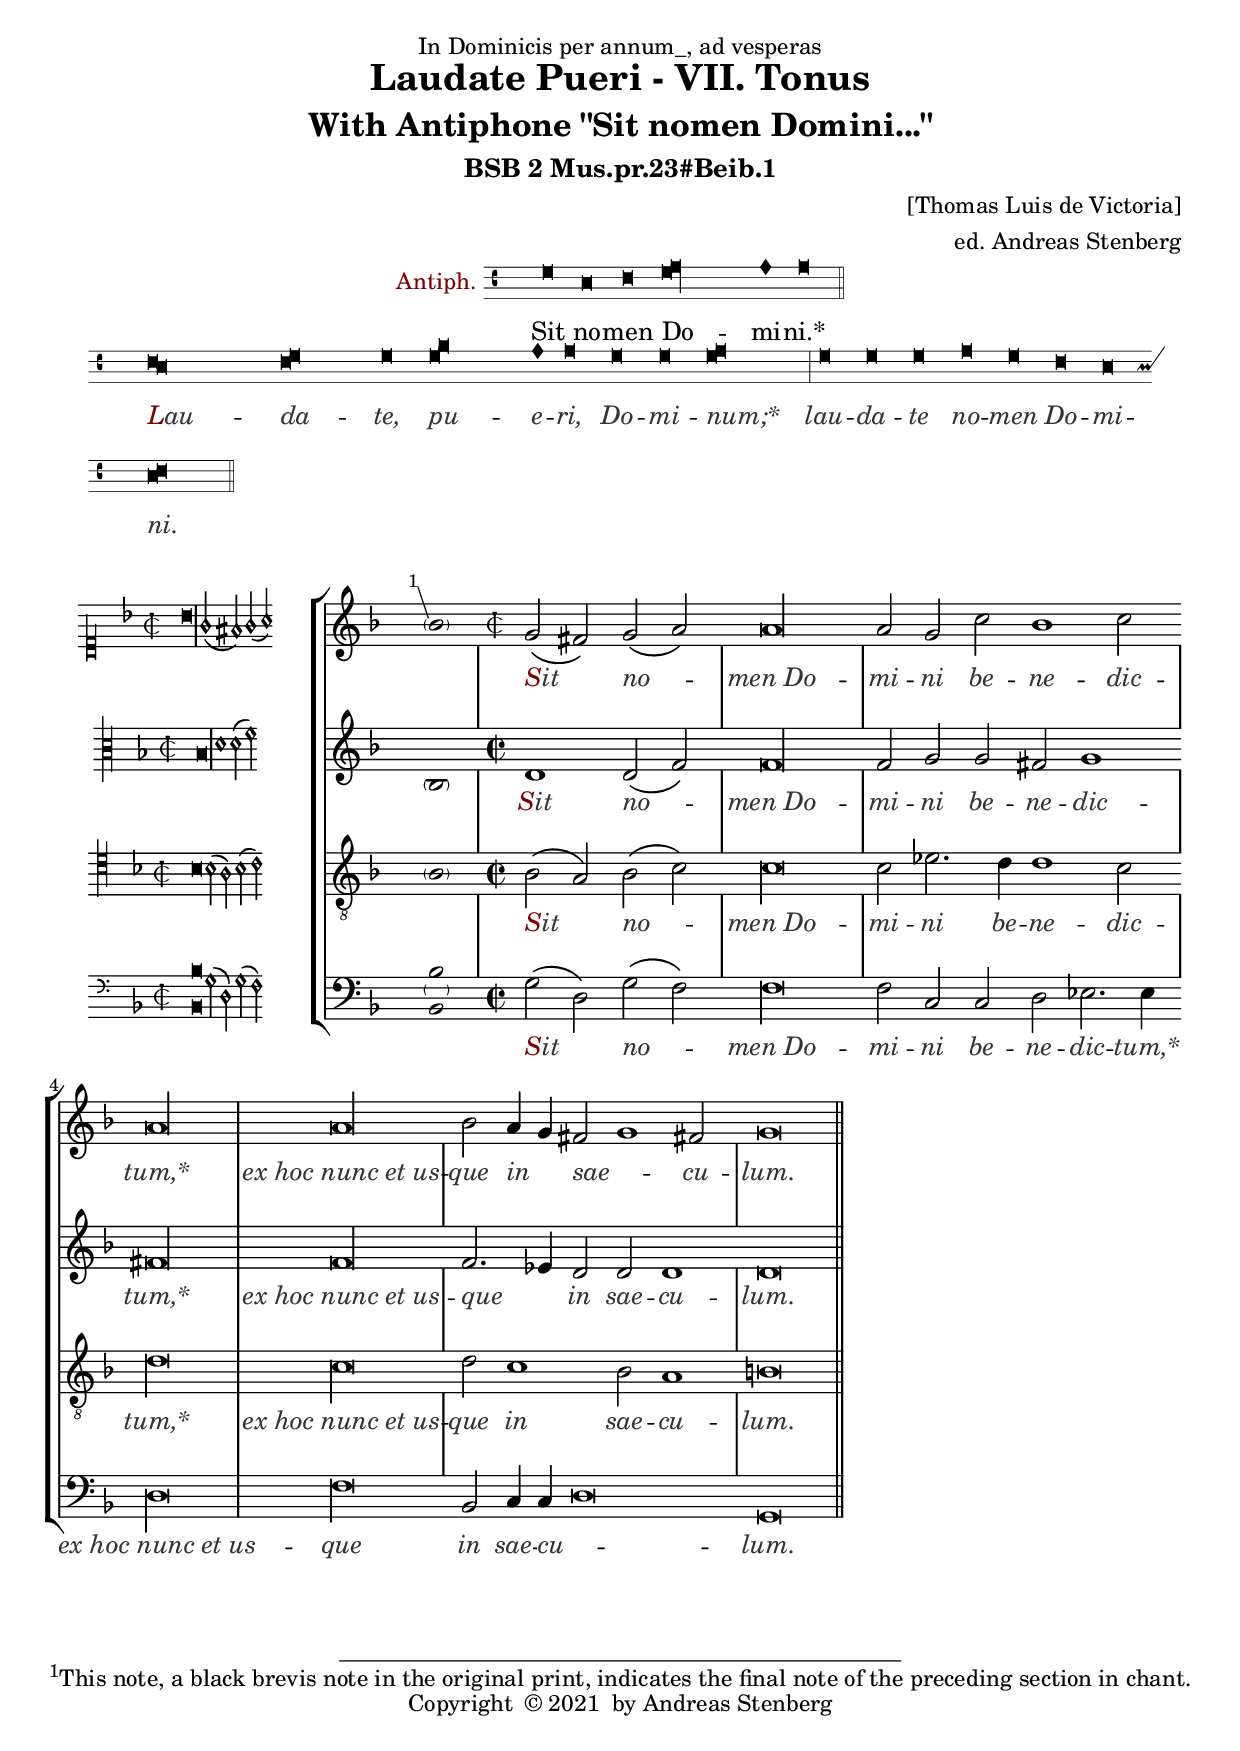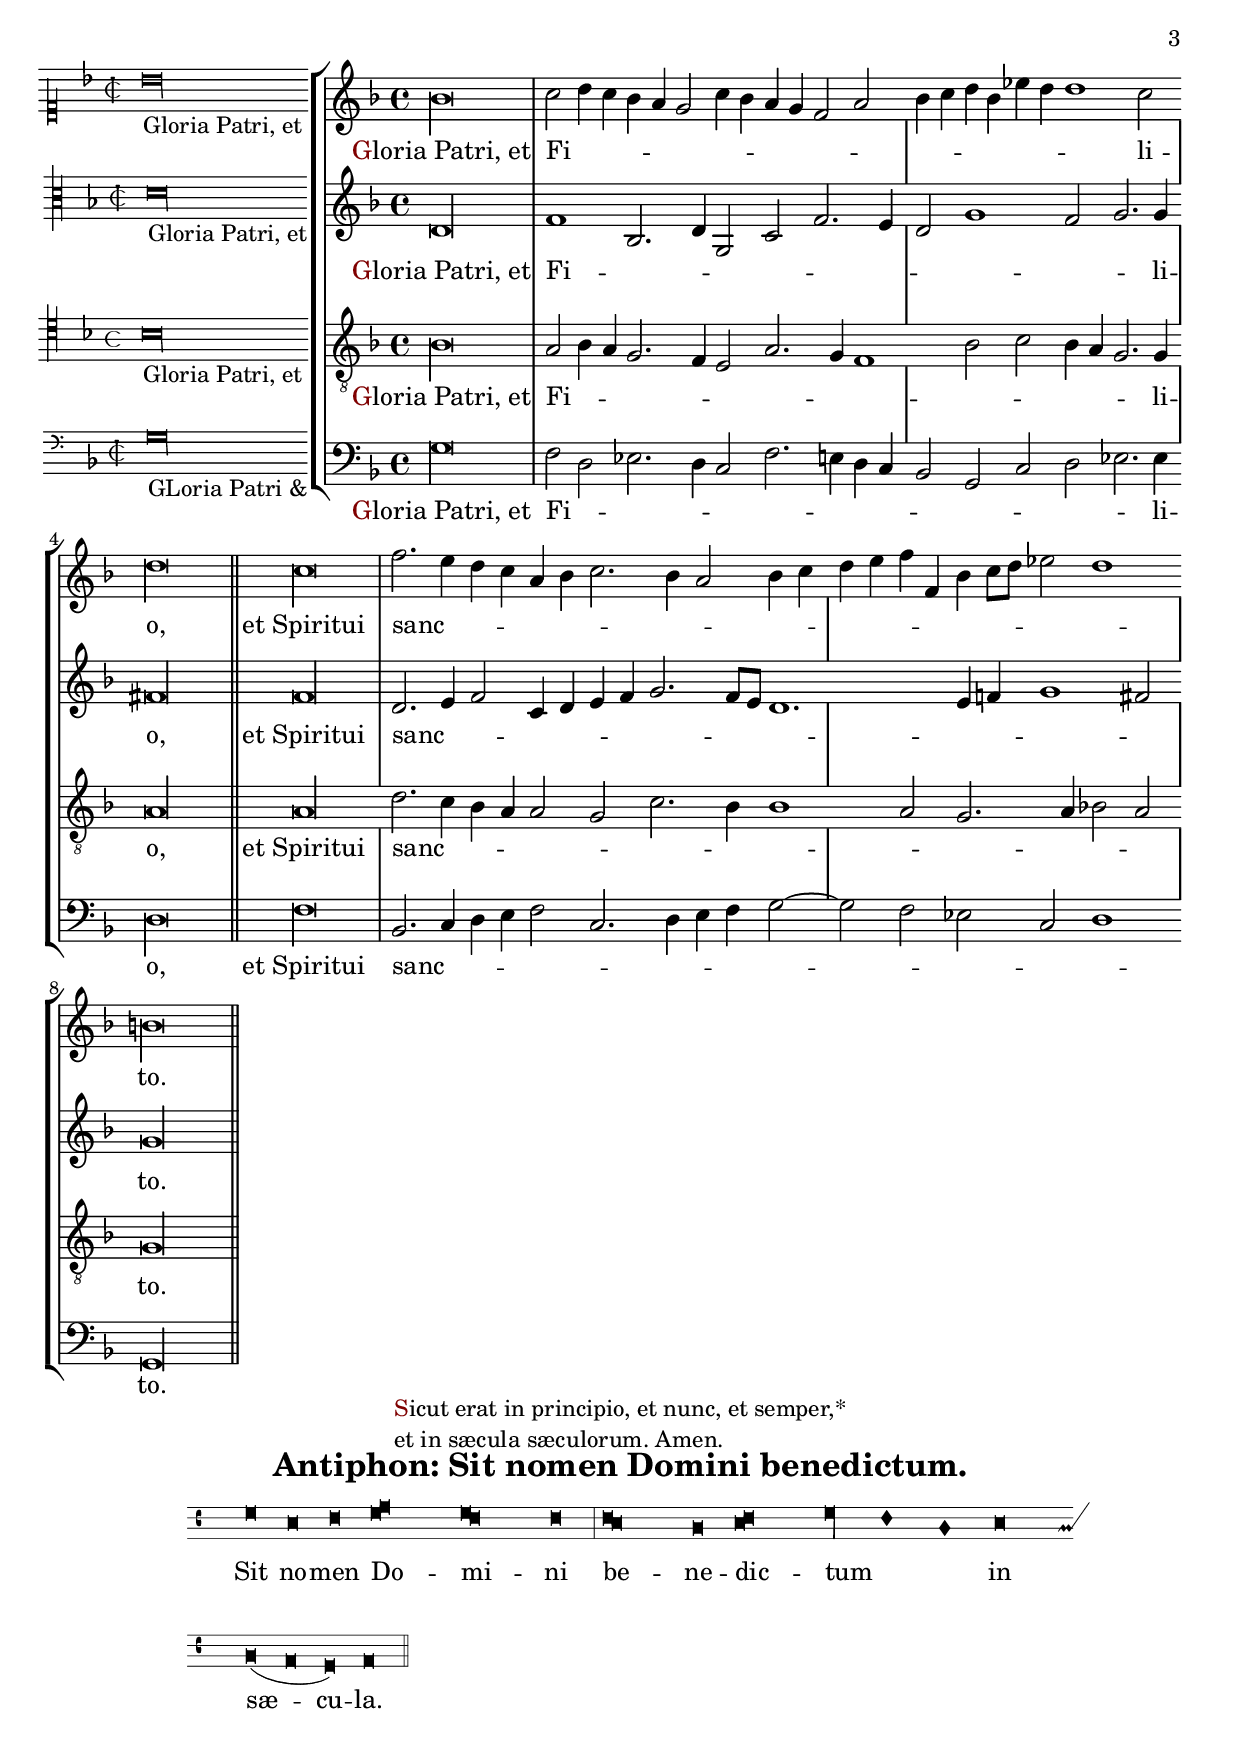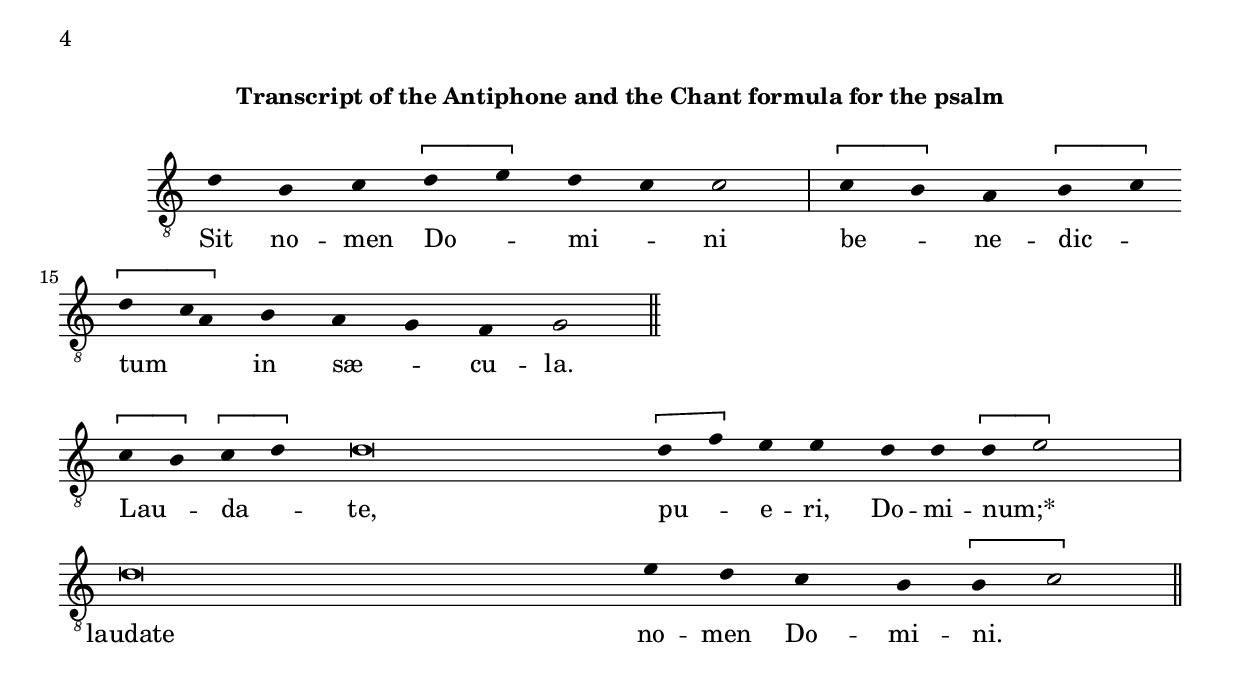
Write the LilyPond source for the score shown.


%%%%%%%%%%%%%%%%%%%%%%%%%%%%%%%%%%%%%%%%%%%%%%%%%%%%%%%%%%%%%%%%%%%
% This is a template based on the usual four part choir templater %
% where the voices have common lyrics at the the start but split  %
% to separate lyrics after a while.				  %
% This template is modyfied by AS from the one in the lilypond    %
% documentation.						  %
% This template is to be used for instance for fairly simple      %
% settings where the stanzas are set homophonicaly but twhere the %
% Chorus contains polyphony that require separate underlay for    %
% the different voices.						  %
%%%%%%%%%%%%%%%%%%%%%%%%%%%%%%%%%%%%%%%%%%%%%%%%%%%%%%%%%%%%%%%%%%%
\version "2.18.0"
\include "deutsch.ly"
ficta = \once \set suggestAccidentals =##t
\layout {
  \context {
    \Lyrics
    \name AltLyrics
    \alias Lyrics
    \override StanzaNumber.font-series = #'medium
    \override LyricText.font-shape = #'italic
    \override LyricText.color = #(x11-color 'grey20)
  }
  \context {
    \StaffGroup
    \accepts AltLyrics
  }
}

\header {
  dedication = "In Dominicis per annum_, ad vesperas"
  title = \markup {
    \center-column {
      "Laudate Pueri - VII. Tonus"
      \fontsize #-1
            "With Antiphone \"Sit nomen Domini...\""
            \vspace #0.5
    }
  }
  subtitle = "BSB 2 Mus.pr.23#Beib.1"
  composer = "[Thomas Luis de Victoria]"
  arranger = "ed. Andreas Stenberg"
  poet = ""
  meter =""
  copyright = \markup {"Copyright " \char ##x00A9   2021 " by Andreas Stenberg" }
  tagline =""
}
%}
\markup {
  \column {
    \fill-line {

      \score {
        <<
          \new MensuralVoice = "discantus" \relative {
            \hide Score.BarNumber {
              \set Staff.instrumentName =\markup { \with-color #darkred "Antiph." }
              \override Staff.StaffSymbol.line-count = #4
              \clef "vaticana-do2"
              \override Staff.TimeSignature.stencil =##f
              \override NoteHead.style =#'blackpetrucci
              d'\breve*1/4
              h\breve*1/4
              c\breve*1/4
              \[d\breve*1/4\melisma e\longa*1/4\melismaEnd\]
              e1*1/4 e\breve*1/4
              \override Staff.BarLine.transparent =##f
              \bar "||"
            }
          }
          \new Lyrics \lyricsto "discantus" {
            Sit no -- men Do -- mi -- ni.*
          }
        >>
        \layout {
          line-width = #130
        }
      }

    }
    \fill-line {

      \score {
        <<
          \new MensuralVoice = "discantus" \relative {
            \hide Score.BarNumber {
              %        \set Staff.instrumentName ="Antiph."
              \override Staff.StaffSymbol.line-count = #4
              \clef "vaticana-do2"
              \override Staff.TimeSignature.stencil =##f
              \override NoteHead.style =#'blackpetrucci
              \[c'\longa*1/4\melisma h\longa*1/4\melismaEnd \]
              \[c\breve*1/4\melisma d\breve*1/4\melismaEnd\]
              d\breve*1/4
              \[d\breve*1/4\melisma f\breve*1/4\melismaEnd\]
              e1*1/4 e\breve*1/4 d\breve*1/4 d\breve*1/4
              \[d\breve*1/4\melisma e\breve*1/4\melismaEnd\]
              \once \override Staff.BarLine.transparent =##f
              \bar "|"
              \repeat unfold 3 d\breve*1/4
              e\breve*1/4 d\breve*1/4 c\breve*1/4 h\breve*1/4
              \[h\breve*1/4\melisma c\breve*1/4\melismaEnd\]
              \once \override Staff.BarLine.transparent =##f
              \bar "||"
            }
          }
          \new AltLyrics \lyricsto "discantus" {
\markup { \concat { \with-color #darkred "L" au }} -- da -- te, pu -- e -- ri, Do -- mi -- num;*
lau -- da -- te no -- men Do -- mi -- ni.
          }
        >>
        \layout {
          indent = #0.0
          line-width = #180
        }
      }
    }
    \vspace #1.5
  }
}

global = {
  \key f \major
}

sopChantFinal = \relative c'' {
  \partial 2
  \once \hide Stem
  \once \hide Staff.TimeSignature
  \footnote #'(-1 . 3) "This note, a black brevis note in the original print, indicates the final note of the preceding section in chant." \parenthesize  b2
}

sopMusic = \relative c'' {

  \set Score.tempoHideNote = ##t
  \tempo 2 = 86
  \override Staff.TimeSignature.style = #'mensural
  \time 2/2
  %\set Timing.measureLength = #(ly:make-moment 1/2)
  \override Staff.BarLine.transparent = ##t

  \set Timing.measureLength = #(ly:make-moment 4/2)
  g2(\( fis2)\) g2(\( a2)\)
  \set Timing.measureLength = #(ly:make-moment 8/2)
  a\longa
  \set Timing.measureLength = #(ly:make-moment 6/2)
  a2 g2 c2 b1 c2
  \set Timing.measureLength = #(ly:make-moment 8/2)
  a\longa
  \once \revert Staff.BarLine.transparent
  \set Timing.measureLength = #(ly:make-moment 8/2)
  a\longa
  \set Timing.measureLength = #(ly:make-moment 6/2)
  b2 a4 g4
  fis2 g1 fis!2
  g\breve
  \revert Staff.BarLine.transparent
  \bar "||"
}
sopWords = \lyricmode {
  _ \markup { \concat { \with-color #darkred "S" it }} no -- "men Do" -- mi -- ni be -- ne -- dic -- tum,*
  "ex hoc nunc et us" -- que in _ sae -- _ cu -- lum.
}
altoChantFinal = \relative c' {
  \once \hide Staff.TimeSignature
  \once \hide Stem
  \parenthesize b2
}
altoMusic = \relative c' {
  \override Staff.BarLine.transparent = ##t
  d1 d2(\( f2)\)
  f\longa
  f2 g2 g2 fis2
  g1 fis\longa
  \once \revert Staff.BarLine.transparent
  \bar "|"
  f\longa
  f2. es4 d2 d2 d1
  d\breve
  \revert Staff.BarLine.transparent
}
altoWords = \lyricmode {
  _ \markup { \concat { \with-color #darkred "S" it }} no -- "men Do" -- mi -- ni be -- ne -- dic -- tum,*
  "ex hoc nunc et us" -- que _ in sae -- cu -- lum.
}
tenorChantFinal = \relative c' {
  \clef "G_8"
  \once \hide Staff.TimeSignature
  \once \hide Stem
  \parenthesize b2
}
tenorMusic = \relative c' {
  \clef "G_8"
  \override Staff.BarLine.transparent = ##t
  b2(\( a2)\) b2(\( c)\)
  c\longa
  c2 es2. d4 d1 c2 d\longa
  \once \revert Staff.BarLine.transparent
  c\longa
  d2 c1 b2 a1
  h\breve
  \revert Staff.BarLine.transparent
}
tenorWords = \lyricmode {
  _ \markup { \concat { \with-color #darkred "S" it }} no -- "men Do" -- mi -- ni be -- ne -- dic -- tum,*
  "ex hoc nunc et us" -- que in sae -- cu -- lum.
}
bassChantFinal = \relative c {
  \once \hide Staff.TimeSignature
  \once \hide Stem
  \parenthesize <b' b,>2
}
bassMusic = \relative c {
  \override Staff.BarLine.transparent = ##t
  g'2(\( d2)\) g2(\( f2)\)
  f\longa
  f2 c2 c2 d2
  es2. es4 d\longa
  \once \revert Staff.BarLine.transparent
  f\longa b,2 c4 c4 d\breve
  g,\breve
  \revert Staff.BarLine.transparent
}
bassWords = \lyricmode {
  _ \markup { \concat { \with-color #darkred "S" it }} no -- "men Do" -- mi -- ni be -- ne -- dic -- tum,*
  "ex hoc nunc et us" -- que in sae -- cu -- _ lum.
}
incipitDiscantus = \markup {

  \score {
    {
      %      \set Staff.instrumentName = #"Tenor "
      \override NoteHead.style = #'blackpetrucci
      \override Rest.style = #'neomensural
      \override Staff.TimeSignature.style = #'mensural
      \cadenzaOn
      \clef "petrucci-c1"
      \key f \major
      \time 2/2
      b'\breve
      \noBreak
      \once \revert Staff.BarLine.transparent
      \bar "|"
      \override NoteHead.style =#'petrucci
      \stemUp
      g'2\( fis'2\) g'\( a'2\)
    }
    \layout {
      \context {
        \Voice
        \remove "Ligature_bracket_engraver"
        \consists "Mensural_ligature_engraver"
      }
      line-width = 4.5\cm
    }
  }
}


incipitAltus = \markup {
  \score {
    {
      %      \set Staff.instrumentName = #"Tenor "
      \override NoteHead.style = #'blackpetrucci
      \override Rest.style = #'neomensural
      \override Staff.TimeSignature.style = #'mensural
      \cadenzaOn
      \clef "petrucci-c3"
      \key f \major
      \time 2/2
      b\breve
      \noBreak
      \once \revert Staff.BarLine.transparent
      \bar "|"
      \override NoteHead.style =#'petrucci
      d'1 d'2\( f'2\)
    }
    \layout {
      \context {
        \Voice
        \remove "Ligature_bracket_engraver"
        \consists "Mensural_ligature_engraver"
      }
      line-width = 4.5\cm
    }
  }
}


incipitTenor = \markup {
  \score {
    {
      %      \set Staff.instrumentName = #"Tenor "
      \override NoteHead.style = #'blackpetrucci
      \override Rest.style = #'neomensural
      \override Staff.TimeSignature.style = #'mensural
      \cadenzaOn
      \clef "petrucci-c4"
      \key f \major
      \time 2/2
      b\breve
      \noBreak
      \once \revert Staff.BarLine.transparent
      \override NoteHead.style =#'petrucci
      b2\( a2\) b2\( c'2\)
    }
    \layout {
      \context {
        \Voice
        \remove "Ligature_bracket_engraver"
        \consists "Mensural_ligature_engraver"
      }
      line-width = 5.0\cm
    }
  }
}
#(append! supported-clefs '(("mensural-f3" . ("clefs.mensural.f" 0 0))))

incipitBassus = \markup {
  \score {
    {
      %      \set Staff.instrumentName = #"Tenor "
      \override NoteHead.style = #'blackpetrucci
      \override Rest.style = #'neomensural
      \override Staff.TimeSignature.style = #'mensural
      \cadenzaOn
      \clef "mensural-f"
      \key f \major
      \time 2/2
      <b b,>\breve
      \override NoteHead.style =#'petrucci
      g2\( d2\) g2\( f2\)
    }
    \layout {
      \context {
        \Voice
        \remove "Ligature_bracket_engraver"
        \consists "Mensural_ligature_engraver"
      }
      line-width = 4.5\cm
    }
  }
}


\score {
  <<
    \new StaffGroup \with {
      \override VerticalAxisGroup.staff-staff-spacing = #'((basic-distance . 12))
    } <<
      \new Staff = treble <<
        \set Staff.instrumentName = \incipitDiscantus
        \new Voice = "sopranos" {
          \set  Staff.midiInstrument ="choir aahs"
          %	\voiceOne
          << \global { \sopChantFinal \sopMusic } >>
        }
      >>
      \new AltLyrics = sopranos { s1 }

      \new Staff = "medius" <<
        \set Staff.instrumentName = \incipitAltus

        \new Voice = "altos" {
          %	\voiceTwo
          \set  Staff.midiInstrument ="choir aahs"
          << \global { \altoChantFinal \altoMusic } >>
        }
      >>

      \new AltLyrics = "altos" { s1 }
      \new Staff = tenors <<
        \set Staff.instrumentName = \incipitTenor

        \clef "treble"
        \new Voice = "tenors" {
          \set  Staff.midiInstrument ="choir aahs"
          %	\voiceOne
          << \global { \tenorChantFinal \tenorMusic }>>
        }
      >>
      \new AltLyrics = "tenors" { s1 }

      \new Staff ="basses" {
        \set Staff.instrumentName = \incipitBassus

        \new Voice = "basses" {
          \set  Staff.midiInstrument ="choir aahs"
          \clef "bass"
          %	\voiceTwo
          << \global { \bassChantFinal \bassMusic } >>
        }
      }
    >>
    \new AltLyrics = basses { s1 }

    \context Lyrics = sopranos \lyricsto sopranos \sopWords
    \context Lyrics = altos \lyricsto altos \altoWords
    \context Lyrics = tenors \lyricsto tenors \tenorWords
    \context Lyrics = basses \lyricsto basses \bassWords
  >>
  \layout {
    \context {
      \Score
      % no bars in staves
      %      \override BarLine.transparent = ##t

    }
    % the next three instructions keep the lyrics between the bar lines
    \context {
      \Lyrics
      \consists "Bar_engraver"
      \override BarLine.transparent = ##t
    }
    \context {
      \StaffGroup
      \consists "Separating_line_group_engraver"
    }
    \context {
      \Voice
      % no slurs
      \override Slur.transparent = ##t
      % Comment in the below "\remove" command to allow line
      % breaking also at those barlines where a note overlaps
      % into the next bar.  The command is commented out in this
      % short example score, but especially for large scores, you
      % will typically yield better line breaking and thus improve
      % overall spacing if you comment in the following command.
      %\remove "Forbid_line_break_engraver"
    }
    indent = 4.5\cm
  }

}

\markup {
  \fill-line {
    \column {
\line { \concat { \with-color #darkred "L" "audate, puéri, Dominum;*" }}
"laudate nómen Domini."
\vspace #0.5
\line { \concat { \with-color #darkred  "S" "it nomen Domini bénedictum,*" }}
"ex hoc nunc et úsque in saeculum."

\vspace #0.5
\line { \concat { \with-color #darkred "A" "solis ortu usque ád occasum,* " }}
"laudabile nómen Domini."

\vspace #0.5
\line { \concat { \with-color #darkred  "E" "xcelsus super omnes géntes Dominus,*" }}
"et super caelos glória ejus."

\vspace #0.5
\line { \concat { \with-color #darkred "Q" "uis sicut Dominus Deus noster, " }}
"qui in áltis habitat,*"
"et humilia respicit in caelo ét in terra?"

\vspace #0.5
\line { \concat { \with-color #darkred "S" "uscitans a térra inopem,*" }}
"et de stercore érigens pauperem:"

\vspace #0.5
\line { \concat { \with-color #darkred "U" "t collocet eum cúm principibus,*" }}
"cum principibus pópuli sui."

\vspace #0.5
\line { \concat { \with-color #darkred "Q" "ui habitare facit sterilém in domo,*" }}
"matrem filiorúm laetantem."

\vspace #1.0
    }
  }
}

\pageBreak
globalII = {
  \key f \major
}

sopMusicII = \relative c'' {

  \set Score.tempoHideNote = ##t
  \tempo 2 = 86
  \time 4/4
  \set Timing.measureLength = #(ly:make-moment 4/1)
  \override Staff.BarLine.transparent = ##t
  b\longa
  \once \revert Staff.BarLine.transparent
  c2( d4 c4 b4 a4 g2
  c4 b4 a4 g4 f2 a2
  \set Timing.measureLength = #(ly:make-moment 3/1)
  b4 c4 d4 b4 es4 d4 d1) c2
  \set Timing.measureLength = #(ly:make-moment 4/1)
  d\longa
  \once \revert Staff.BarLine.transparent
  \bar "||"
  c\longa
  \once \revert Staff.BarLine.transparent
  \bar "|"
  f2.( e4 d4 c4 a4 b4
  c2. b4 a2 b4 c4
  \set Timing.measureLength = #(ly:make-moment 3/1)
  d4 e4 f4 f,4 b4 c8 d8 es2 d1)
  \set Timing.measureLength = #(ly:make-moment 4/1)
  h\longa
  \revert Staff.BarLine.transparent
  \bar "||"
}
sopWordsII = \lyricmode {
  \markup { \concat { \with-color #darkred "G" "loria Patri, et" }} Fi -- li -- o,
  "et Spiritui" sanc -- to.
}
altoMusicII = \relative c' {
  \override Staff.BarLine.transparent = ##t
  d\longa
  \once \revert Staff.BarLine.transparent
  f1( b,2. d4
  g,2 c2 f2. e4
  d2 g1 f2 g2.) g4
  fis\longa
  \once \revert Staff.BarLine.transparent
  f\longa
  \once \revert Staff.BarLine.transparent
  d2.( e4 f2 c4 d4
  e4 f4 g2. f8 e8
  d1. e4 f!4 g1 fis2)
  g\longa
  \revert Staff.BarLine.transparent
}
altoWordsII = \lyricmode {
  \markup { \concat { \with-color #darkred "G" "loria Patri, et" }} Fi -- li -- o,
  "et Spiritui" sanc -- to.
}
tenorMusicII = \relative c' {
  \clef "G_8"
  \override Staff.BarLine.transparent = ##t
  b\longa
  \once \revert Staff.BarLine.transparent
  a2( b4 a4 g2. f4
  e2 a2. g4 f1
  b2 c2 b4 a4 g2.) g4
  a\longa
  \once \revert Staff.BarLine.transparent
  a\longa
  d2.( c4 b4 a4 a2
  g2 c2. b4 b1 a2
  g2. a4 b!2 a2)
  g\longa
  \revert Staff.BarLine.transparent
}
tenorWordsII = \lyricmode {
  \markup { \concat { \with-color #darkred "G" "loria Patri, et" }} Fi -- li -- o,
  "et Spiritui" sanc -- to.
}
bassMusicII = \relative c {
  \override Staff.BarLine.transparent = ##t
  g'\longa
  \once \revert Staff.BarLine.transparent
  \bar "|"
  f2( d2 es2. d4
  c2 f2. e4 d4 c4
  b2 g2 c2 d2 es2.) es4
  d\longa
  \once \revert Staff.BarLine.transparent
  f\longa
  \once \revert Staff.BarLine.transparent
  b,2.( c4 d4 e4 f2
  c2. d4 e4 f4 g2~
  g2 f2 es2 c2 d1)
  g,\longa
  \revert Staff.BarLine.transparent
}
bassWordsII = \lyricmode {
  \markup { \concat { \with-color #darkred "G" "loria Patri, et" }} Fi -- li -- o,
  "et Spiritui" sanc -- to.
}
incipitDiscantusII = \markup {
  \score {
    {
      %      \set Staff.instrumentName = #"Tenor "
      \override NoteHead.style = #'neomensural
      \override Rest.style = #'neomensural
      \override Staff.TimeSignature.style = #'mensural
      \cadenzaOn
      \clef "petrucci-c1"
      \key f \major
      \time 2/2

      b'\longa_"Gloria Patri, et "
    }
    \layout {
      \context {
        \Voice
        \remove "Ligature_bracket_engraver"
        \consists "Mensural_ligature_engraver"
      }
      line-width = 4.5\cm
    }
  }
}


incipitAltusII = \markup {
  \score {
    {
      %      \set Staff.instrumentName = #"Tenor "
      \override NoteHead.style = #'neomensural
      \override Rest.style = #'neomensural
      \override Staff.TimeSignature.style = #'mensural
      \cadenzaOn
      \clef "petrucci-c3"
      \key f \major
      \time 2/2
      d'\longa_"Gloria Patri, et"

    }
    \layout {
      \context {
        \Voice
        \remove "Ligature_bracket_engraver"
        \consists "Mensural_ligature_engraver"
      }
      line-width = 4.5\cm
    }
  }
}


incipitTenorII = \markup {
  \score {
    {
      %      \set Staff.instrumentName = #"Tenor "
      \override NoteHead.style = #'neomensural
      \override Rest.style = #'neomensural
      \override Staff.TimeSignature.style = #'mensural
      \cadenzaOn
      \clef "petrucci-c4"
      \key f \major
      \time 4/4
      b\longa_"Gloria Patri, et "

    }
    \layout {
      \context {
        \Voice
        \remove "Ligature_bracket_engraver"
        \consists "Mensural_ligature_engraver"
      }
      line-width = 5.0\cm
    }
  }
}
#(append! supported-clefs '(("mensural-f3" . ("clefs.mensural.f" 0 0))))

incipitBassusII = \markup {
  \score {
    {
      %      \set Staff.instrumentName = #"Tenor "
      \override NoteHead.style = #'neomensural
      \override Rest.style = #'neomensural
      \override Staff.TimeSignature.style = #'mensural
      \cadenzaOn
      \clef "mensural-f"
      \key f \major
      \time 2/2
      g\longa_"GLoria Patri &"

    }
    \layout {
      \context {
        \Voice
        \remove "Ligature_bracket_engraver"
        \consists "Mensural_ligature_engraver"
      }
      line-width = 4.5\cm
    }
  }
}


\score {
  <<
    \new StaffGroup \with {
      \override VerticalAxisGroup.staff-staff-spacing = #'((basic-distance . 12))
    } <<
      \new Staff = treble <<
        \set Staff.instrumentName = \incipitDiscantusII
        \new Voice = "sopranos" {
          \set  Staff.midiInstrument ="choir aahs"
          %	\voiceOne
          << \globalII \sopMusicII >>
        }
      >>
      \new Lyrics = sopranos { s1 }

      \new Staff = "medius" <<
        \set Staff.instrumentName = \incipitAltusII

        \new Voice = "altos" {
          %	\voiceTwo
          \set  Staff.midiInstrument ="choir aahs"
          << \globalII \altoMusicII >>
        }
      >>

      \new Lyrics = "altos" { s1 }
      \new Staff = tenors <<
        \set Staff.instrumentName = \incipitTenorII

        \clef "treble"
        \new Voice = "tenors" {
          \set  Staff.midiInstrument ="choir aahs"
          %	\voiceOne
          << \globalII \tenorMusicII >>
        }
      >>
      \new Lyrics = "tenors" { s1 }

      \new Staff ="basses" {
        \set Staff.instrumentName = \incipitBassusII

        \new Voice = "basses" {
          \set  Staff.midiInstrument ="choir aahs"
          \clef "bass"
          %	\voiceTwo
          << \globalII \bassMusicII >>
        }
      }
    >>
    \new Lyrics = basses { s1 }

    \context Lyrics = sopranos \lyricsto sopranos \sopWordsII
    \context Lyrics = altos \lyricsto altos \altoWordsII
    \context Lyrics = tenors \lyricsto tenors \tenorWordsII
    \context Lyrics = basses \lyricsto basses \bassWordsII
  >>
  \layout {
    \context {
      \Score
      % no bars in staves
      %      \override BarLine.transparent = ##t

    }
    % the next three instructions keep the lyrics between the bar lines
    \context {
      \Lyrics
      \consists "Bar_engraver"
      \override BarLine.transparent = ##t
    }
    \context {
      \StaffGroup
      \consists "Separating_line_group_engraver"
    }
    \context {
      \Voice
      % no slurs
      \override Slur.transparent = ##t
      % Comment in the below "\remove" command to allow line
      % breaking also at those barlines where a note overlaps
      % into the next bar.  The command is commented out in this
      % short example score, but especially for large scores, you
      % will typically yield better line breaking and thus improve
      % overall spacing if you comment in the following command.
      %\remove "Forbid_line_break_engraver"
    }
    indent = 4.5\cm
  }
}




\markup {
  \column {
    \fill-line {
      \column {
        \line { \concat { \with-color #darkred "S" "icut erat in principio, et nunc, et semper,*" }}
        "et in sæcula sæculorum. Amen."
      }
    }
  }
}
%\section "Antiphon: Sit nomen Domini benedictum."
\markup {
  \column {
%    \vspace #1.5
    \fill-line { \fontsize #3 \bold "Antiphon: Sit nomen Domini benedictum." }
    \vspace #0.5
    \fill-line {
      \score {
        <<
          \new MensuralVoice = "discantus" \relative {
            \hide Score.BarNumber {
              %\set Staff.instrumentName ="Antiph."
              \override Staff.StaffSymbol.line-count = #4
              \clef "vaticana-do2"
              \override Staff.TimeSignature.stencil =##f
              \override NoteHead.style =#'blackpetrucci
              d'\breve*1/4
              h\breve*1/4
              c\breve*1/4
              \[d\breve*1/4\melisma
              e\breve*1/4\melismaEnd\]
              \[d\longa*1/8\melisma
              c\longa*1/8\melismaEnd\]
              c\breve*1/4
              \once \revert Staff.BarLine.transparent
              \bar "|"
              \[c\longa*1/8\melisma h\longa*1/8\melismaEnd\]
              a\breve*1/4 \[h\breve*1/4\melisma c\breve*1/4\melismaEnd\]
              d\longa*1/4\melisma c1 a1\melismaEnd h\breve*1/4
              \break
              \bar ""
              a\breve*1/4\( \melisma g\breve*1/4 \melismaEnd \)
              f\breve*1/4 g\breve*1/4

              \override Staff.BarLine.transparent =##f
              \bar "||"
            }
          }
          \new Lyrics \lyricsto "discantus" {
            Sit no -- men Do -- mi -- ni be -- ne -- dic -- tum
            in sæ -- cu -- la.
          }
        >>
        \layout {
          indent = 0.0
          line-width = #150
        }
      }

    }
  }
}
%\pageBreak
%\subsection "Transcript of Antiphon and Chant formula."

\markup {
  \column {
    \vspace #1.0
    \fill-line {
      \bold "Transcript of the Antiphone and the Chant formula for the psalm"
    }
    \vspace #1.0
  }
}
%}
antiphon = \relative {
  \clef "G_8"
  \time 1/4
  \override Lyrics.LyricText.X-extent  = #'(0 . 3)
  d'4 h4 c
  \[d\melisma e\melismaEnd\] d4\melisma c\melismaEnd\] c2
  \once \revert Staff.BarLine.transparent
  \[c4\melisma h\melismaEnd\] a
  \[h\melisma c\melismaEnd\] \[d4\melisma c8 a8\melismaEnd\]
  h4 a\melisma g\melismaEnd f g2
  \once \revert Staff.BarLine.transparent
  \bar "||"
}

antiphonLyr = \lyricmode {
            Sit no -- men Do -- mi -- ni be -- ne -- dic -- tum
            in sæ -- cu -- la.
}
\score {
  \new Staff <<
    \new Voice = "chant" \antiphon
    \new Lyrics = "one" \lyricsto "chant" \antiphonLyr
  >>
  \layout {
    \context {
      \Staff
      \remove "Time_signature_engraver"
      \override BarLine.X-extent = #'(-1 . 1)
      \hide Stem
      \hide Beam
      \hide BarLine
      \hide TupletNumber
    }
  }
}


%\include "gregorian.ly"
chant = \relative {
  \override Staff.BarLine.transparent =##t
  \clef "G_8"
  \[c'4\melisma h\melismaEnd\] \[c\melisma d\melismaEnd\] d\breve \[d4\melisma f\melismaEnd\] e4 e d d \[d\melisma e2\melismaEnd\] \break
  \once \revert Staff.BarLine.transparent
  \bar "|"
  d\breve e4 d c h \[h\melisma c2\melismaEnd\]
  \once \revert Staff.BarLine.transparent
  \bar "||"
}

verba = \lyricmode {
Lau -- da -- te, pu -- e -- ri, Do -- mi -- num;*
laudate no -- men Do -- mi -- ni.
}
\score {
  \new Staff <<
  \new Voice = "melody" \chant
  \new Lyrics = "one" \lyricsto melody \verba
  >>
  \layout {
    indent = #0.0
    ragged-last = ##f
    \context {
      \Staff
      \remove "Time_signature_engraver"
%      \remove "Bar_engraver"
    }
    \context {
      \Voice
      \remove "Stem_engraver"
    }
  }
}


\score {
  <<
    \new StaffGroup <<
      \new Staff = treble <<
        \set Staff.instrumentName = \incipitDiscantus
        \new Voice = "sopranos" {
          \set  Staff.midiInstrument ="choir aahs"
          %	\voiceOne
          << \global { \sopMusic \sopMusicII}>>
        }
      >>
      \new Lyrics = sopranos { s1 }

      \new Staff = "medius" <<
        \set Staff.instrumentName = \incipitAltus

        \new Voice = "altos" {
          %	\voiceTwo
          \set  Staff.midiInstrument ="choir aahs"
          << \global {\altoMusic \altoMusicII }>>
        }
      >>

      \new Lyrics = "altos" { s1 }
      \new Staff = tenors <<
        \set Staff.instrumentName = \incipitTenor

        \clef "treble"
        \new Voice = "tenors" {
          \set  Staff.midiInstrument ="choir aahs"
          %	\voiceOne
          << \global { \tenorMusic \tenorMusicII }>>
        }
      >>
      \new Lyrics = "tenors" { s1 }

      \new Staff ="basses" {
        \set Staff.instrumentName = \incipitBassus

        \new Voice = "basses" {
          \set  Staff.midiInstrument ="choir aahs"
          \clef "G_8"
          %	\voiceTwo
          << \global { \bassMusic \bassMusicII }>>
        }
      }
    >>
    \new Lyrics = basses { s1 }

    \context Lyrics = sopranos \lyricsto sopranos \sopWords
    \context Lyrics = altos \lyricsto altos \altoWords
    \context Lyrics = tenors \lyricsto tenors \tenorWords
    \context Lyrics = basses \lyricsto basses \bassWords
  >>
  \midi {}
}
\paper {
  ragged-bottom = ##t
  ragged-last-bottom = ##t
  ragged-last = ##t
  page-breaking = #ly:minimal-breaking
}

%{
convert-ly.py (GNU LilyPond) 2.18.2  convert-ly.py: Processing `'...
Applying conversion: 2.15.7, 2.15.9, 2.15.10, 2.15.16, 2.15.17,
2.15.18, 2.15.19, 2.15.20, 2.15.25, 2.15.32, 2.15.39, 2.15.40,
2.15.42, 2.15.43, 2.16.0, 2.17.0, 2.17.4, 2.17.5, 2.17.6, 2.17.11,
2.17.14, 2.17.15, 2.17.18, 2.17.19, 2.17.20, 2.17.25, 2.17.27,
2.17.29, 2.17.97, 2.18.0
%}
